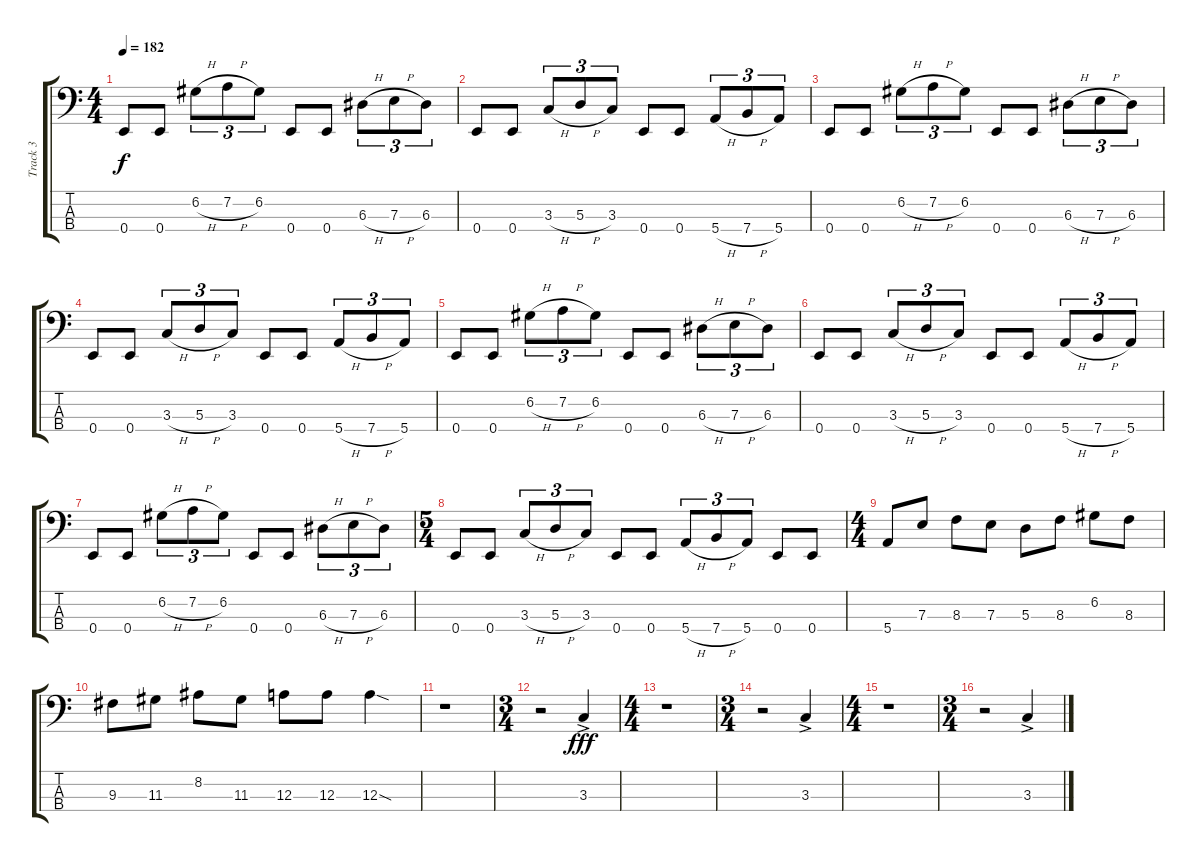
\track ("Track 3" "Track 3") {instrument electricbassfinger}
\staff {score tabs}
\tuning (G2 D2 A1 E1) {hide}
\ts (4 4)
\tempo 182
\clef f4
\ks c
0.4.8{dy f} 0.4.8 6.2{h}.8{tu (3 2)} 7.2{h}.8{tu (3 2)} 6.2.8{tu (3 2)} 0.4.8 0.4.8 6.3{h}.8{tu (3 2)} 7.3{h}.8{tu (3 2)} 6.3.8{tu (3 2)} |
0.4.8 0.4.8 3.3{h}.8{tu (3 2)} 5.3{h}.8{tu (3 2)} 3.3.8{tu (3 2)} 0.4.8 0.4.8 5.4{h}.8{tu (3 2)} 7.4{h}.8{tu (3 2)} 5.4.8{tu (3 2)} |
0.4.8 0.4.8 6.2{h}.8{tu (3 2)} 7.2{h}.8{tu (3 2)} 6.2.8{tu (3 2)} 0.4.8 0.4.8 6.3{h}.8{tu (3 2)} 7.3{h}.8{tu (3 2)} 6.3.8{tu (3 2)} |
0.4.8 0.4.8 3.3{h}.8{tu (3 2)} 5.3{h}.8{tu (3 2)} 3.3.8{tu (3 2)} 0.4.8 0.4.8 5.4{h}.8{tu (3 2)} 7.4{h}.8{tu (3 2)} 5.4.8{tu (3 2)} |
0.4.8 0.4.8 6.2{h}.8{tu (3 2)} 7.2{h}.8{tu (3 2)} 6.2.8{tu (3 2)} 0.4.8 0.4.8 6.3{h}.8{tu (3 2)} 7.3{h}.8{tu (3 2)} 6.3.8{tu (3 2)} |
0.4.8 0.4.8 3.3{h}.8{tu (3 2)} 5.3{h}.8{tu (3 2)} 3.3.8{tu (3 2)} 0.4.8 0.4.8 5.4{h}.8{tu (3 2)} 7.4{h}.8{tu (3 2)} 5.4.8{tu (3 2)} |
0.4.8 0.4.8 6.2{h}.8{tu (3 2)} 7.2{h}.8{tu (3 2)} 6.2.8{tu (3 2)} 0.4.8 0.4.8 6.3{h}.8{tu (3 2)} 7.3{h}.8{tu (3 2)} 6.3.8{tu (3 2)} |
\ts (5 4)
0.4.8 0.4.8 3.3{h}.8{tu (3 2)} 5.3{h}.8{tu (3 2)} 3.3.8{tu (3 2)} 0.4.8 0.4.8 5.4{h}.8{tu (3 2)} 7.4{h}.8{tu (3 2)} 5.4.8{tu (3 2)} 0.4.8 0.4.8 |
\ts (4 4)
5.4.8 7.3.8 8.3.8 7.3.8 5.3.8 8.3.8 6.2.8 8.3.8 |
9.3.8 11.3.8 8.2.8 11.3.8 12.3.8 12.3.8 12.3{sod}.4 |
r.1 |
\ts (3 4)
r.2 3.3{ac}.4{dy fff} |
\ts (4 4)
r.1 |
\ts (3 4)
r.2 3.3{ac}.4 |
\ts (4 4)
r.1 |
\ts (3 4)
r.2 3.3{ac}.4
